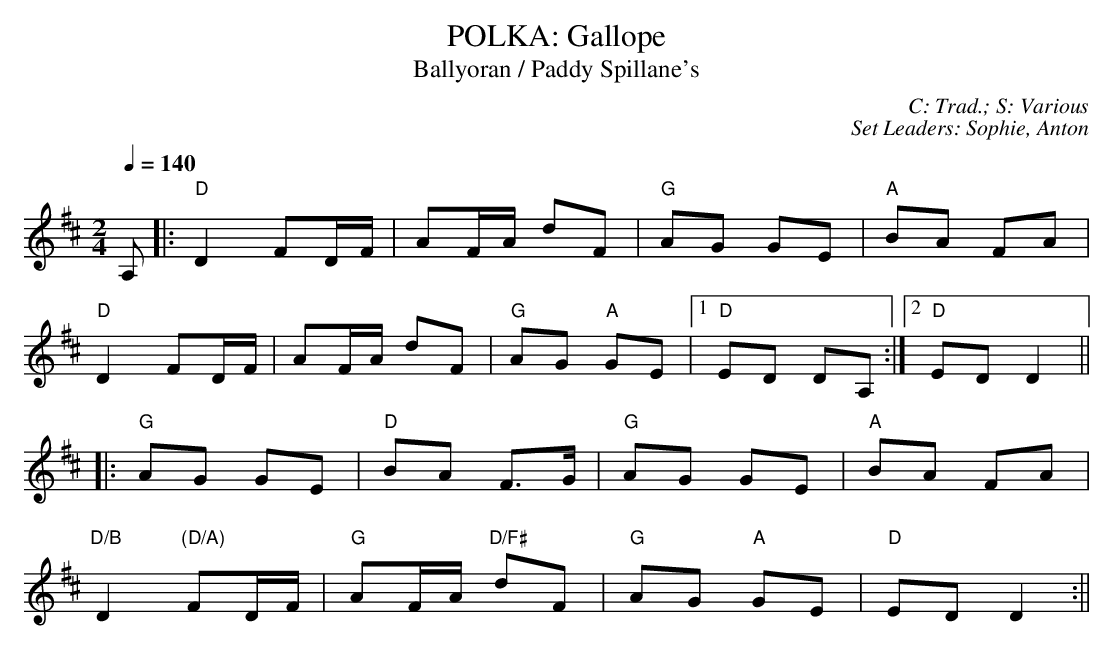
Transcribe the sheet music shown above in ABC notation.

X:1
T: POLKA: Gallope
T: Ballyoran / Paddy Spillane's
C: C: Trad.; S: Various
C: Set Leaders: Sophie, Anton
M: 2/4
L: 1/8
Q: 1/4=140
K: Dmaj
A,|: "D"D2 FD/F/ | AF/A/ dF | "G"AG GE | "A"BA FA |
"D"D2 FD/F/ | AF/A/ dF | "G"AG "A"GE |1 "D"ED DA, :|2 "D"ED D2||
|: "G"AG GE |"D"BA F>G | "G"AG GE | "A"BA FA |
"D/B"D2 "(D/A)"FD/F/ | "G"AF/A/ "D/F#"dF | "G"AG "A"GE | "D"ED D2 :||
